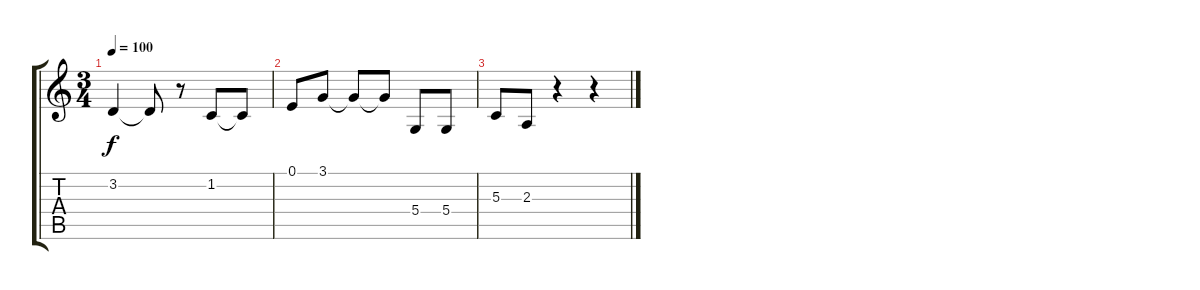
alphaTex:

\track "" {instrument electricpiano2}
\staff {score tabs}
\tuning (E4 B3 G3 D3 A2 E2) {hide}
\ts (3 4)
\tempo 100
\clef g2
\ks c
3.2.4{dy f} 3.2{t}.8 r.8 1.2.8 1.2{t}.8 |
0.1.8 3.1.8 3.1{t}.8 3.1{t}.8 5.4.8 5.4.8 |
5.3.8 2.3.8 r.4 r.4
